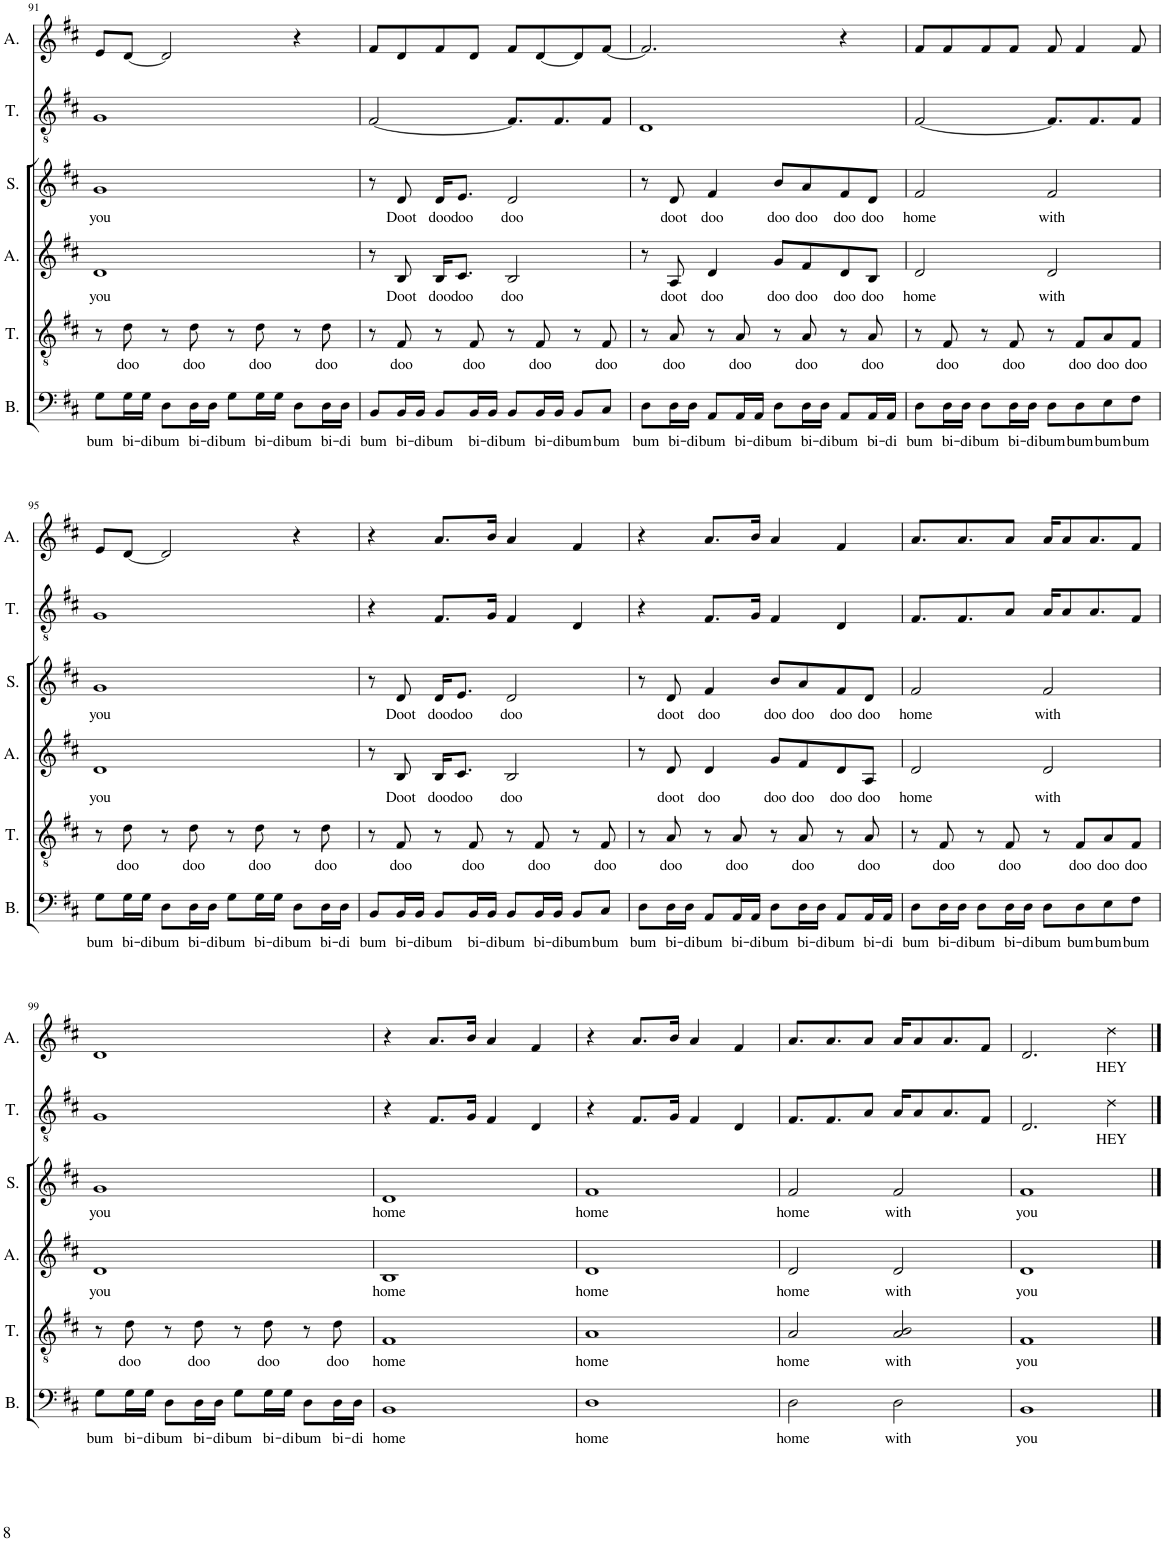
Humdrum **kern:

**kern	**text	**kern	**text	**kern	**text	**kern	**text	**kern	**text	**kern	**text
*part6	*part6	*part5	*part5	*part4	*part4	*part3	*part3	*part2	*part2	*part1	*part1
*staff6	*staff6	*staff5	*staff5	*staff4	*staff4	*staff3	*staff3	*staff2	*staff2	*staff1	*staff1
*I"Bass	*	*I"Tenor	*	*I"Alto	*	*I"Soprano	*	*I"Tenor	*	*I"Alto	*
*I'B.	*	*I'T.	*	*I'A.	*	*I'S.	*	*I'T.	*	*I'A.	*
!!LO:PB:g=z
*clefF4	*	*clefGv2	*	*clefG2	*	*clefG2	*	*clefGv2	*	*clefG2	*
*k[f#c#]	*	*k[f#c#]	*	*k[f#c#]	*	*k[f#c#]	*	*k[f#c#]	*	*k[f#c#]	*
*M4/4	*	*M4/4	*	*M4/4	*	*M4/4	*	*M4/4	*	*M4/4	*
=91	=91	=91	=91	=91	=91	=91	=91	=91	=91	=91	=91
!	!LO:LY:b	!	!	!	!LO:LY:b	!	!LO:LY:b	!	!	!	!
8G\L	bum	8r	.	1d	you	1g	you	1G	.	8e/L	.
!	!LO:LY:b	!	!LO:LY:b	!	!	!	!	!	!	!	!
16G\L	bi-	8d\	doo	.	.	.	.	.	.	[8d/J	.
!	!LO:LY:b	!	!	!	!	!	!	!	!	!	!
16G\JJ	-di	.	.	.	.	.	.	.	.	.	.
!	!LO:LY:b	!	!	!	!	!	!	!	!	!	!
8D\L	bum	8r	.	.	.	.	.	.	.	2d/]	.
!	!LO:LY:b	!	!LO:LY:b	!	!	!	!	!	!	!	!
16D\L	bi-	8d\	doo	.	.	.	.	.	.	.	.
!	!LO:LY:b	!	!	!	!	!	!	!	!	!	!
16D\JJ	-di	.	.	.	.	.	.	.	.	.	.
!	!LO:LY:b	!	!	!	!	!	!	!	!	!	!
8G\L	bum	8r	.	.	.	.	.	.	.	.	.
!	!LO:LY:b	!	!LO:LY:b	!	!	!	!	!	!	!	!
16G\L	bi-	8d\	doo	.	.	.	.	.	.	.	.
!	!LO:LY:b	!	!	!	!	!	!	!	!	!	!
16G\JJ	-di	.	.	.	.	.	.	.	.	.	.
!	!LO:LY:b	!	!	!	!	!	!	!	!	!	!
8D\L	bum	8r	.	.	.	.	.	.	.	4r	.
!	!LO:LY:b	!	!LO:LY:b	!	!	!	!	!	!	!	!
16D\L	bi-	8d\	doo	.	.	.	.	.	.	.	.
!	!LO:LY:b	!	!	!	!	!	!	!	!	!	!
16D\JJ	-di	.	.	.	.	.	.	.	.	.	.
=92	=92	=92	=92	=92	=92	=92	=92	=92	=92	=92	=92
!	!LO:LY:b	!	!	!	!	!	!	!	!	!	!
8BB/L	bum	8r	.	8r	.	8r	.	[2F#/	.	8f#/L	.
!	!LO:LY:b	!	!LO:LY:b	!	!LO:LY:b	!	!LO:LY:b	!	!	!	!
16BB/L	bi-	8F#/	doo	8B/	Doot	8d/	Doot	.	.	8d/	.
!	!LO:LY:b	!	!	!	!	!	!	!	!	!	!
16BB/JJ	-di	.	.	.	.	.	.	.	.	.	.
!	!LO:LY:b	!	!	!	!LO:LY:b	!	!LO:LY:b	!	!	!	!
8BB/L	bum	8r	.	16B/KL	doo	16d/KL	doo	.	.	8f#/	.
!	!	!	!	!	!LO:LY:b	!	!LO:LY:b	!	!	!	!
.	.	.	.	8.c#/J	doo	8.e/J	doo	.	.	.	.
!	!LO:LY:b	!	!LO:LY:b	!	!	!	!	!	!	!	!
16BB/L	bi-	8F#/	doo	.	.	.	.	.	.	8d/J	.
!	!LO:LY:b	!	!	!	!	!	!	!	!	!	!
16BB/JJ	-di	.	.	.	.	.	.	.	.	.	.
!	!LO:LY:b	!	!	!	!LO:LY:b	!	!LO:LY:b	!	!	!	!
8BB/L	bum	8r	.	2B/	doo	2d/	doo	8.F#/L]	.	8f#/L	.
!	!LO:LY:b	!	!LO:LY:b	!	!	!	!	!	!	!	!
16BB/L	bi-	8F#/	doo	.	.	.	.	.	.	[8d/	.
!	!LO:LY:b	!	!	!	!	!	!	!	!	!	!
16BB/JJ	-di	.	.	.	.	.	.	8.F#/	.	.	.
!	!LO:LY:b	!	!	!	!	!	!	!	!	!	!
8BB/L	bum	8r	.	.	.	.	.	.	.	8d/]	.
!	!LO:LY:b	!	!LO:LY:b	!	!	!	!	!	!	!	!
8C#/J	bum	8F#/	doo	.	.	.	.	8F#/J	.	[8f#/J	.
=93	=93	=93	=93	=93	=93	=93	=93	=93	=93	=93	=93
!	!LO:LY:b	!	!	!	!	!	!	!	!	!	!
8D\L	bum	8r	.	8r	.	8r	.	1D	.	2.f#/]	.
!	!LO:LY:b	!	!LO:LY:b	!	!LO:LY:b	!	!LO:LY:b	!	!	!	!
16D\L	bi-	8A/	doo	8A/	doot	8d/	doot	.	.	.	.
!	!LO:LY:b	!	!	!	!	!	!	!	!	!	!
16D\JJ	-di	.	.	.	.	.	.	.	.	.	.
!	!LO:LY:b	!	!	!	!LO:LY:b	!	!LO:LY:b	!	!	!	!
8AA/L	bum	8r	.	4d/	doo	4f#/	doo	.	.	.	.
!	!LO:LY:b	!	!LO:LY:b	!	!	!	!	!	!	!	!
16AA/L	bi-	8A/	doo	.	.	.	.	.	.	.	.
!	!LO:LY:b	!	!	!	!	!	!	!	!	!	!
16AA/JJ	-di	.	.	.	.	.	.	.	.	.	.
!	!LO:LY:b	!	!	!	!LO:LY:b	!	!LO:LY:b	!	!	!	!
8D\L	bum	8r	.	8g/L	doo	8b/L	doo	.	.	.	.
!	!LO:LY:b	!	!LO:LY:b	!	!LO:LY:b	!	!LO:LY:b	!	!	!	!
16D\L	bi-	8A/	doo	8f#/	doo	8a/	doo	.	.	.	.
!	!LO:LY:b	!	!	!	!	!	!	!	!	!	!
16D\JJ	-di	.	.	.	.	.	.	.	.	.	.
!	!LO:LY:b	!	!	!	!LO:LY:b	!	!LO:LY:b	!	!	!	!
8AA/L	bum	8r	.	8d/	doo	8f#/	doo	.	.	4r	.
!	!LO:LY:b	!	!LO:LY:b	!	!LO:LY:b	!	!LO:LY:b	!	!	!	!
16AA/L	bi-	8A/	doo	8B/J	doo	8d/J	doo	.	.	.	.
!	!LO:LY:b	!	!	!	!	!	!	!	!	!	!
16AA/JJ	-di	.	.	.	.	.	.	.	.	.	.
=94	=94	=94	=94	=94	=94	=94	=94	=94	=94	=94	=94
!	!LO:LY:b	!	!	!	!LO:LY:b	!	!LO:LY:b	!	!	!	!
8D\L	bum	8r	.	2d/	home	2f#/	home	[2F#/	.	8f#/L	.
!	!LO:LY:b	!	!LO:LY:b	!	!	!	!	!	!	!	!
16D\L	bi-	8F#/	doo	.	.	.	.	.	.	8f#/	.
!	!LO:LY:b	!	!	!	!	!	!	!	!	!	!
16D\JJ	-di	.	.	.	.	.	.	.	.	.	.
!	!LO:LY:b	!	!	!	!	!	!	!	!	!	!
8D\L	bum	8r	.	.	.	.	.	.	.	8f#/	.
!	!LO:LY:b	!	!LO:LY:b	!	!	!	!	!	!	!	!
16D\L	bi-	8F#/	doo	.	.	.	.	.	.	8f#/J	.
!	!LO:LY:b	!	!	!	!	!	!	!	!	!	!
16D\JJ	-di	.	.	.	.	.	.	.	.	.	.
!	!LO:LY:b	!	!	!	!LO:LY:b	!	!LO:LY:b	!	!	!	!
8D\L	bum	8r	.	2d/	with	2f#/	with	8.F#/L]	.	8f#/	.
!	!LO:LY:b	!	!LO:LY:b	!	!	!	!	!	!	!	!
8D\	bum	8F#/L	doo	.	.	.	.	.	.	4f#/	.
.	.	.	.	.	.	.	.	8.F#/	.	.	.
!	!LO:LY:b	!	!LO:LY:b	!	!	!	!	!	!	!	!
8E\	bum	8A/	doo	.	.	.	.	.	.	.	.
!	!LO:LY:b	!	!LO:LY:b	!	!	!	!	!	!	!	!
8F#\J	bum	8F#/J	doo	.	.	.	.	8F#/J	.	8f#/	.
!!LO:LB:g=z
=95	=95	=95	=95	=95	=95	=95	=95	=95	=95	=95	=95
!	!LO:LY:b	!	!	!	!LO:LY:b	!	!LO:LY:b	!	!	!	!
8G\L	bum	8r	.	1d	you	1g	you	1G	.	8e/L	.
!	!LO:LY:b	!	!LO:LY:b	!	!	!	!	!	!	!	!
16G\L	bi-	8d\	doo	.	.	.	.	.	.	[8d/J	.
!	!LO:LY:b	!	!	!	!	!	!	!	!	!	!
16G\JJ	-di	.	.	.	.	.	.	.	.	.	.
!	!LO:LY:b	!	!	!	!	!	!	!	!	!	!
8D\L	bum	8r	.	.	.	.	.	.	.	2d/]	.
!	!LO:LY:b	!	!LO:LY:b	!	!	!	!	!	!	!	!
16D\L	bi-	8d\	doo	.	.	.	.	.	.	.	.
!	!LO:LY:b	!	!	!	!	!	!	!	!	!	!
16D\JJ	-di	.	.	.	.	.	.	.	.	.	.
!	!LO:LY:b	!	!	!	!	!	!	!	!	!	!
8G\L	bum	8r	.	.	.	.	.	.	.	.	.
!	!LO:LY:b	!	!LO:LY:b	!	!	!	!	!	!	!	!
16G\L	bi-	8d\	doo	.	.	.	.	.	.	.	.
!	!LO:LY:b	!	!	!	!	!	!	!	!	!	!
16G\JJ	-di	.	.	.	.	.	.	.	.	.	.
!	!LO:LY:b	!	!	!	!	!	!	!	!	!	!
8D\L	bum	8r	.	.	.	.	.	.	.	4r	.
!	!LO:LY:b	!	!LO:LY:b	!	!	!	!	!	!	!	!
16D\L	bi-	8d\	doo	.	.	.	.	.	.	.	.
!	!LO:LY:b	!	!	!	!	!	!	!	!	!	!
16D\JJ	-di	.	.	.	.	.	.	.	.	.	.
=96	=96	=96	=96	=96	=96	=96	=96	=96	=96	=96	=96
!	!LO:LY:b	!	!	!	!	!	!	!	!	!	!
8BB/L	bum	8r	.	8r	.	8r	.	4r	.	4r	.
!	!LO:LY:b	!	!LO:LY:b	!	!LO:LY:b	!	!LO:LY:b	!	!	!	!
16BB/L	bi-	8F#/	doo	8B/	Doot	8d/	Doot	.	.	.	.
!	!LO:LY:b	!	!	!	!	!	!	!	!	!	!
16BB/JJ	-di	.	.	.	.	.	.	.	.	.	.
!	!LO:LY:b	!	!	!	!LO:LY:b	!	!LO:LY:b	!	!	!	!
8BB/L	bum	8r	.	16B/KL	doo	16d/KL	doo	8.F#/L	.	8.a/L	.
!	!	!	!	!	!LO:LY:b	!	!LO:LY:b	!	!	!	!
.	.	.	.	8.c#/J	doo	8.e/J	doo	.	.	.	.
!	!LO:LY:b	!	!LO:LY:b	!	!	!	!	!	!	!	!
16BB/L	bi-	8F#/	doo	.	.	.	.	.	.	.	.
!	!LO:LY:b	!	!	!	!	!	!	!	!	!	!
16BB/JJ	-di	.	.	.	.	.	.	16G/Jk	.	16b/Jk	.
!	!LO:LY:b	!	!	!	!LO:LY:b	!	!LO:LY:b	!	!	!	!
8BB/L	bum	8r	.	2B/	doo	2d/	doo	4F#/	.	4a/	.
!	!LO:LY:b	!	!LO:LY:b	!	!	!	!	!	!	!	!
16BB/L	bi-	8F#/	doo	.	.	.	.	.	.	.	.
!	!LO:LY:b	!	!	!	!	!	!	!	!	!	!
16BB/JJ	-di	.	.	.	.	.	.	.	.	.	.
!	!LO:LY:b	!	!	!	!	!	!	!	!	!	!
8BB/L	bum	8r	.	.	.	.	.	4D/	.	4f#/	.
!	!LO:LY:b	!	!LO:LY:b	!	!	!	!	!	!	!	!
8C#/J	bum	8F#/	doo	.	.	.	.	.	.	.	.
=97	=97	=97	=97	=97	=97	=97	=97	=97	=97	=97	=97
!	!LO:LY:b	!	!	!	!	!	!	!	!	!	!
8D\L	bum	8r	.	8r	.	8r	.	4r	.	4r	.
!	!LO:LY:b	!	!LO:LY:b	!	!LO:LY:b	!	!LO:LY:b	!	!	!	!
16D\L	bi-	8A/	doo	8d/	doot	8d/	doot	.	.	.	.
!	!LO:LY:b	!	!	!	!	!	!	!	!	!	!
16D\JJ	-di	.	.	.	.	.	.	.	.	.	.
!	!LO:LY:b	!	!	!	!LO:LY:b	!	!LO:LY:b	!	!	!	!
8AA/L	bum	8r	.	4d/	doo	4f#/	doo	8.F#/L	.	8.a/L	.
!	!LO:LY:b	!	!LO:LY:b	!	!	!	!	!	!	!	!
16AA/L	bi-	8A/	doo	.	.	.	.	.	.	.	.
!	!LO:LY:b	!	!	!	!	!	!	!	!	!	!
16AA/JJ	-di	.	.	.	.	.	.	16G/Jk	.	16b/Jk	.
!	!LO:LY:b	!	!	!	!LO:LY:b	!	!LO:LY:b	!	!	!	!
8D\L	bum	8r	.	8g/L	doo	8b/L	doo	4F#/	.	4a/	.
!	!LO:LY:b	!	!LO:LY:b	!	!LO:LY:b	!	!LO:LY:b	!	!	!	!
16D\L	bi-	8A/	doo	8f#/	doo	8a/	doo	.	.	.	.
!	!LO:LY:b	!	!	!	!	!	!	!	!	!	!
16D\JJ	-di	.	.	.	.	.	.	.	.	.	.
!	!LO:LY:b	!	!	!	!LO:LY:b	!	!LO:LY:b	!	!	!	!
8AA/L	bum	8r	.	8d/	doo	8f#/	doo	4D/	.	4f#/	.
!	!LO:LY:b	!	!LO:LY:b	!	!LO:LY:b	!	!LO:LY:b	!	!	!	!
16AA/L	bi-	8A/	doo	8A/J	doo	8d/J	doo	.	.	.	.
!	!LO:LY:b	!	!	!	!	!	!	!	!	!	!
16AA/JJ	-di	.	.	.	.	.	.	.	.	.	.
=98	=98	=98	=98	=98	=98	=98	=98	=98	=98	=98	=98
!	!LO:LY:b	!	!	!	!LO:LY:b	!	!LO:LY:b	!	!	!	!
8D\L	bum	8r	.	2d/	home	2f#/	home	8.F#/L	.	8.a/L	.
!	!LO:LY:b	!	!LO:LY:b	!	!	!	!	!	!	!	!
16D\L	bi-	8F#/	doo	.	.	.	.	.	.	.	.
!	!LO:LY:b	!	!	!	!	!	!	!	!	!	!
16D\JJ	-di	.	.	.	.	.	.	8.F#/	.	8.a/	.
!	!LO:LY:b	!	!	!	!	!	!	!	!	!	!
8D\L	bum	8r	.	.	.	.	.	.	.	.	.
!	!LO:LY:b	!	!LO:LY:b	!	!	!	!	!	!	!	!
16D\L	bi-	8F#/	doo	.	.	.	.	8A/J	.	8a/J	.
!	!LO:LY:b	!	!	!	!	!	!	!	!	!	!
16D\JJ	-di	.	.	.	.	.	.	.	.	.	.
!	!LO:LY:b	!	!	!	!LO:LY:b	!	!LO:LY:b	!	!	!	!
8D\L	bum	8r	.	2d/	with	2f#/	with	16A/KL	.	16a/KL	.
.	.	.	.	.	.	.	.	8A/	.	8a/	.
!	!LO:LY:b	!	!LO:LY:b	!	!	!	!	!	!	!	!
8D\	bum	8F#/L	doo	.	.	.	.	.	.	.	.
.	.	.	.	.	.	.	.	8.A/	.	8.a/	.
!	!LO:LY:b	!	!LO:LY:b	!	!	!	!	!	!	!	!
8E\	bum	8A/	doo	.	.	.	.	.	.	.	.
!	!LO:LY:b	!	!LO:LY:b	!	!	!	!	!	!	!	!
8F#\J	bum	8F#/J	doo	.	.	.	.	8F#/J	.	8f#/J	.
!!LO:LB:g=z
=99	=99	=99	=99	=99	=99	=99	=99	=99	=99	=99	=99
!	!LO:LY:b	!	!	!	!LO:LY:b	!	!LO:LY:b	!	!	!	!
8G\L	bum	8r	.	1d	you	1g	you	1G	.	1d	.
!	!LO:LY:b	!	!LO:LY:b	!	!	!	!	!	!	!	!
16G\L	bi-	8d\	doo	.	.	.	.	.	.	.	.
!	!LO:LY:b	!	!	!	!	!	!	!	!	!	!
16G\JJ	-di	.	.	.	.	.	.	.	.	.	.
!	!LO:LY:b	!	!	!	!	!	!	!	!	!	!
8D\L	bum	8r	.	.	.	.	.	.	.	.	.
!	!LO:LY:b	!	!LO:LY:b	!	!	!	!	!	!	!	!
16D\L	bi-	8d\	doo	.	.	.	.	.	.	.	.
!	!LO:LY:b	!	!	!	!	!	!	!	!	!	!
16D\JJ	-di	.	.	.	.	.	.	.	.	.	.
!	!LO:LY:b	!	!	!	!	!	!	!	!	!	!
8G\L	bum	8r	.	.	.	.	.	.	.	.	.
!	!LO:LY:b	!	!LO:LY:b	!	!	!	!	!	!	!	!
16G\L	bi-	8d\	doo	.	.	.	.	.	.	.	.
!	!LO:LY:b	!	!	!	!	!	!	!	!	!	!
16G\JJ	-di	.	.	.	.	.	.	.	.	.	.
!	!LO:LY:b	!	!	!	!	!	!	!	!	!	!
8D\L	bum	8r	.	.	.	.	.	.	.	.	.
!	!LO:LY:b	!	!LO:LY:b	!	!	!	!	!	!	!	!
16D\L	bi-	8d\	doo	.	.	.	.	.	.	.	.
!	!LO:LY:b	!	!	!	!	!	!	!	!	!	!
16D\JJ	-di	.	.	.	.	.	.	.	.	.	.
=100	=100	=100	=100	=100	=100	=100	=100	=100	=100	=100	=100
!	!LO:LY:b	!	!LO:LY:b	!	!LO:LY:b	!	!LO:LY:b	!	!	!	!
1BB	home	1F#	home	1B	home	1d	home	4r	.	4r	.
.	.	.	.	.	.	.	.	8.F#/L	.	8.a/L	.
.	.	.	.	.	.	.	.	16G/Jk	.	16b/Jk	.
.	.	.	.	.	.	.	.	4F#/	.	4a/	.
.	.	.	.	.	.	.	.	4D/	.	4f#/	.
=101	=101	=101	=101	=101	=101	=101	=101	=101	=101	=101	=101
!	!LO:LY:b	!	!LO:LY:b	!	!LO:LY:b	!	!LO:LY:b	!	!	!	!
1D	home	1A	home	1d	home	1f#	home	4r	.	4r	.
.	.	.	.	.	.	.	.	8.F#/L	.	8.a/L	.
.	.	.	.	.	.	.	.	16G/Jk	.	16b/Jk	.
.	.	.	.	.	.	.	.	4F#/	.	4a/	.
.	.	.	.	.	.	.	.	4D/	.	4f#/	.
=102	=102	=102	=102	=102	=102	=102	=102	=102	=102	=102	=102
!	!LO:LY:b	!	!LO:LY:b	!	!LO:LY:b	!	!LO:LY:b	!	!	!	!
2D\	home	2A/	home	2d/	home	2f#/	home	8.F#/L	.	8.a/L	.
.	.	.	.	.	.	.	.	8.F#/	.	8.a/	.
.	.	.	.	.	.	.	.	8A/J	.	8a/J	.
!	!LO:LY:b	!	!LO:LY:b	!	!LO:LY:b	!	!LO:LY:b	!	!	!	!
2D\	with	2A/ 2B/	with	2d/	with	2f#/	with	16A/KL	.	16a/KL	.
.	.	.	.	.	.	.	.	8A/	.	8a/	.
.	.	.	.	.	.	.	.	8.A/	.	8.a/	.
.	.	.	.	.	.	.	.	8F#/J	.	8f#/J	.
=103	=103	=103	=103	=103	=103	=103	=103	=103	=103	=103	=103
!	!LO:LY:b	!	!LO:LY:b	!	!LO:LY:b	!	!LO:LY:b	!	!	!	!
1BB	you	1F#	you	1d	you	1f#	you	2.D/	.	2.d/	.
!	!	!	!	!	!	!	!	!	!LO:LY:b	!	!LO:LY:b
.	.	.	.	.	.	.	.	4d\	HEY	4dd\	HEY
==	==	==	==	==	==	==	==	==	==	==	==
*-	*-	*-	*-	*-	*-	*-	*-	*-	*-	*-	*-
